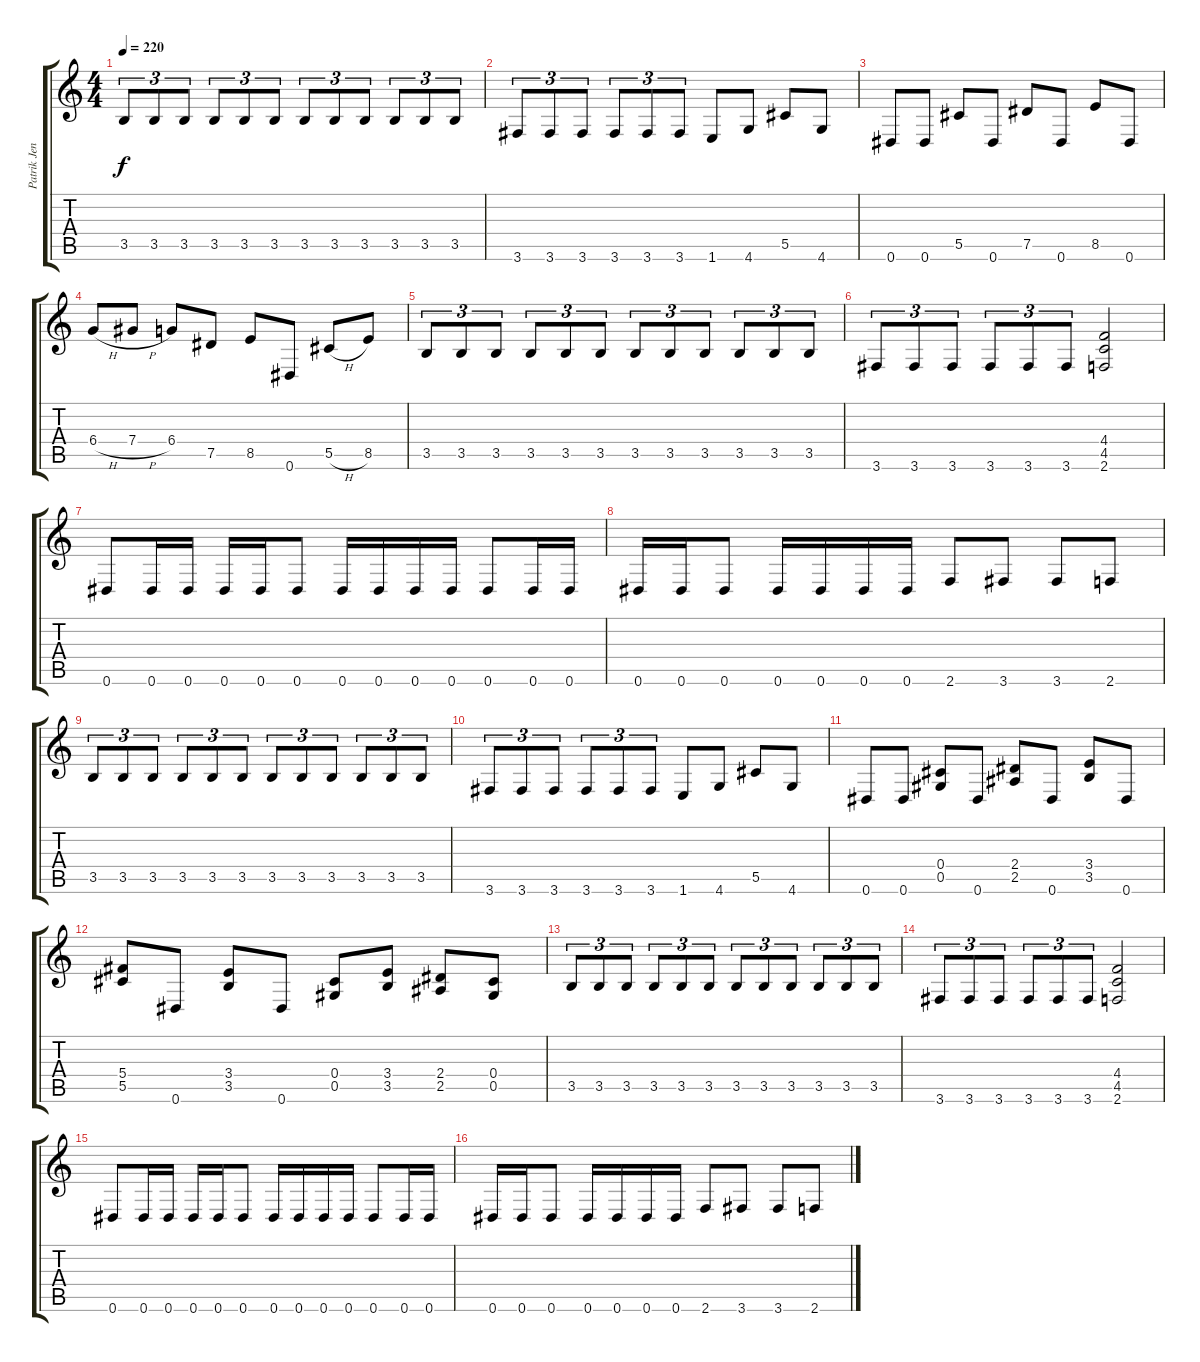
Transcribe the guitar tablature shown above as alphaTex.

\track ("Patrik Jensen" "Patrik Jen") {instrument distortionguitar}
\staff {score tabs}
\tuning (Eb4 Bb3 Gb3 Db3 Ab2 Eb2) {hide}
\ts (4 4)
\tempo 220
\clef g2
\ks c
3.5.8{tu (3 2) dy f} 3.5.8{tu (3 2)} 3.5.8{tu (3 2)} 3.5.8{tu (3 2)} 3.5.8{tu (3 2)} 3.5.8{tu (3 2)} 3.5.8{tu (3 2)} 3.5.8{tu (3 2)} 3.5.8{tu (3 2)} 3.5.8{tu (3 2)} 3.5.8{tu (3 2)} 3.5.8{tu (3 2)} |
3.6.8{tu (3 2)} 3.6.8{tu (3 2)} 3.6.8{tu (3 2)} 3.6.8{tu (3 2)} 3.6.8{tu (3 2)} 3.6.8{tu (3 2)} 1.6.8 4.6.8 5.5.8 4.6.8 |
0.6.8 0.6.8 5.5.8 0.6.8 7.5.8 0.6.8 8.5.8 0.6.8 |
6.4{h}.8 7.4{h}.8 6.4.8 7.5.8 8.5.8 0.6.8 5.5{h}.8 8.5.8 |
3.5.8{tu (3 2)} 3.5.8{tu (3 2)} 3.5.8{tu (3 2)} 3.5.8{tu (3 2)} 3.5.8{tu (3 2)} 3.5.8{tu (3 2)} 3.5.8{tu (3 2)} 3.5.8{tu (3 2)} 3.5.8{tu (3 2)} 3.5.8{tu (3 2)} 3.5.8{tu (3 2)} 3.5.8{tu (3 2)} |
3.6.8{tu (3 2)} 3.6.8{tu (3 2)} 3.6.8{tu (3 2)} 3.6.8{tu (3 2)} 3.6.8{tu (3 2)} 3.6.8{tu (3 2)} (4.4 4.5 2.6).2 |
0.6.8 0.6.16 0.6.16 0.6.16 0.6.16 0.6.8 0.6.16 0.6.16 0.6.16 0.6.16 0.6.8 0.6.16 0.6.16 |
0.6.16 0.6.16 0.6.8 0.6.16 0.6.16 0.6.16 0.6.16 2.6.8 3.6.8 3.6.8 2.6.8 |
3.5.8{tu (3 2)} 3.5.8{tu (3 2)} 3.5.8{tu (3 2)} 3.5.8{tu (3 2)} 3.5.8{tu (3 2)} 3.5.8{tu (3 2)} 3.5.8{tu (3 2)} 3.5.8{tu (3 2)} 3.5.8{tu (3 2)} 3.5.8{tu (3 2)} 3.5.8{tu (3 2)} 3.5.8{tu (3 2)} |
3.6.8{tu (3 2)} 3.6.8{tu (3 2)} 3.6.8{tu (3 2)} 3.6.8{tu (3 2)} 3.6.8{tu (3 2)} 3.6.8{tu (3 2)} 1.6.8 4.6.8 5.5.8 4.6.8 |
0.6.8 0.6.8 (0.4 0.5).8 0.6.8 (2.4 2.5).8 0.6.8 (3.4 3.5).8 0.6.8 |
(5.4 5.5).8 0.6.8 (3.4 3.5).8 0.6.8 (0.4 0.5).8 (3.4 3.5).8 (2.4 2.5).8 (0.4 0.5).8 |
3.5.8{tu (3 2)} 3.5.8{tu (3 2)} 3.5.8{tu (3 2)} 3.5.8{tu (3 2)} 3.5.8{tu (3 2)} 3.5.8{tu (3 2)} 3.5.8{tu (3 2)} 3.5.8{tu (3 2)} 3.5.8{tu (3 2)} 3.5.8{tu (3 2)} 3.5.8{tu (3 2)} 3.5.8{tu (3 2)} |
3.6.8{tu (3 2)} 3.6.8{tu (3 2)} 3.6.8{tu (3 2)} 3.6.8{tu (3 2)} 3.6.8{tu (3 2)} 3.6.8{tu (3 2)} (4.4 4.5 2.6).2 |
0.6.8 0.6.16 0.6.16 0.6.16 0.6.16 0.6.8 0.6.16 0.6.16 0.6.16 0.6.16 0.6.8 0.6.16 0.6.16 |
0.6.16 0.6.16 0.6.8 0.6.16 0.6.16 0.6.16 0.6.16 2.6.8 3.6.8 3.6.8 2.6.8
